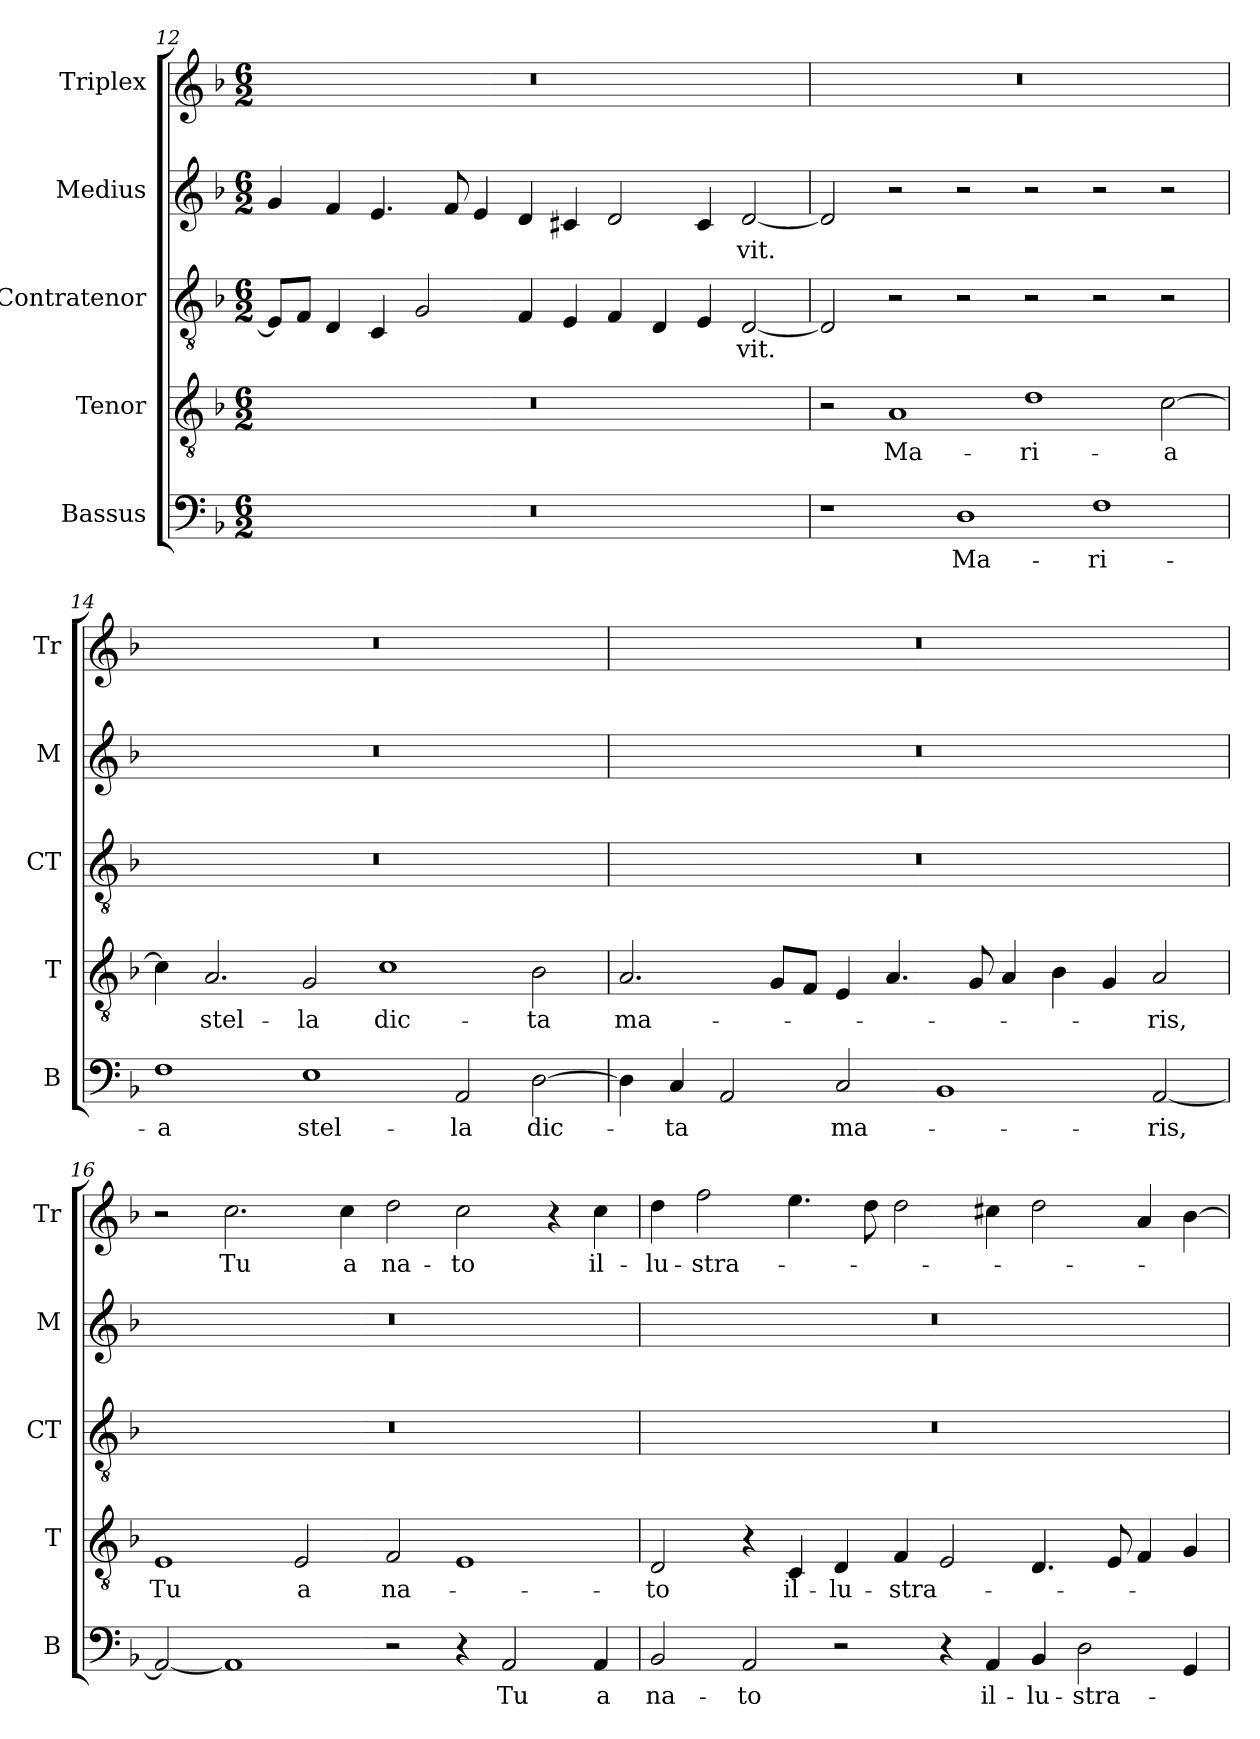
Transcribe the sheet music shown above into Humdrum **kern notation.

**kern	**text	**kern	**text	**kern	**text	**kern	**text	**kern	**text
*part5	*part5	*part4	*part4	*part3	*part3	*part2	*part2	*part1	*part1
*staff5	*staff5	*staff4	*staff4	*staff3	*staff3	*staff2	*staff2	*staff1	*staff1
*I"Bassus	*	*I"Tenor	*	*I"Contratenor	*	*I"Medius	*	*I"Triplex	*
*I'B	*	*I'T	*	*I'CT	*	*I'M	*	*I'Tr	*
*clefF4	*	*clefGv2	*	*clefGv2	*	*clefG2	*	*clefG2	*
*k[b-]	*	*k[b-]	*	*k[b-]	*	*k[b-]	*	*k[b-]	*
*F:	*	*F:	*	*F:	*	*F:	*	*F:	*
*M6/2	*	*M6/2	*	*M6/2	*	*M6/2	*	*M6/2	*
=12	=12	=12	=12	=12	=12	=12	=12	=12	=12
0.r	.	0.r	.	8E/L]	.	4g/	.	0.r	.
.	.	.	.	8F/J	.	.	.	.	.
.	.	.	.	4D/	.	4f/	.	.	.
.	.	.	.	4C/	.	4.e/	.	.	.
.	.	.	.	2G/	.	.	.	.	.
.	.	.	.	.	.	8f/	.	.	.
.	.	.	.	.	.	4e/	.	.	.
.	.	.	.	4F/	.	4d/	.	.	.
.	.	.	.	4E/	.	4c#X/	.	.	.
.	.	.	.	4F/	.	2d/	.	.	.
.	.	.	.	4D/	.	.	.	.	.
.	.	.	.	4E/	.	4c#/	.	.	.
!	!	!	!	!	!LO:LY:b	!	!	!	!
!	!	!	!	!	!	!	!LO:LY:b	!	!
.	.	.	.	[2D/	-vit.	[2d/	-vit.	.	.
!!LO:PB:g=z
=13	=13	=13	=13	=13	=13	=13	=13	=13	=13
1r	.	2r	.	2D/]	.	2d/]	.	0.r	.
!	!	!	!LO:LY:b	!	!	!	!	!	!
.	.	1A	Ma-	2r	.	2r	.	.	.
!	!LO:LY:b	!	!	!	!	!	!	!	!
1D	Ma-	.	.	2r	.	2r	.	.	.
!	!	!	!LO:LY:b	!	!	!	!	!	!
.	.	1d	-ri-	2r	.	2r	.	.	.
!	!LO:LY:b	!	!	!	!	!	!	!	!
1F	-ri-	.	.	2r	.	2r	.	.	.
!	!	!	!LO:LY:b	!	!	!	!	!	!
.	.	[2c\	-a	2r	.	2r	.	.	.
=14	=14	=14	=14	=14	=14	=14	=14	=14	=14
!	!LO:LY:b	!	!	!	!	!	!	!	!
1F	-a	4c\]	.	0.r	.	0.r	.	0.r	.
!	!	!	!LO:LY:b	!	!	!	!	!	!
.	.	2.A/	stel-	.	.	.	.	.	.
!	!LO:LY:b	!	!	!	!	!	!	!	!
!	!	!	!LO:LY:b	!	!	!	!	!	!
1E	stel-	2G/	-la	.	.	.	.	.	.
!	!	!	!LO:LY:b	!	!	!	!	!	!
.	.	1c	dic-	.	.	.	.	.	.
!	!LO:LY:b	!	!	!	!	!	!	!	!
2AA/	-la	.	.	.	.	.	.	.	.
!	!LO:LY:b	!	!	!	!	!	!	!	!
!	!	!	!LO:LY:b	!	!	!	!	!	!
[2D\	dic-	2B-\	-ta	.	.	.	.	.	.
!!LO:LB:g=z
=15	=15	=15	=15	=15	=15	=15	=15	=15	=15
!	!	!	!LO:LY:b	!	!	!	!	!	!
4D\]	.	2.A/	ma-	0.r	.	0.r	.	0.r	.
!	!LO:LY:b	!	!	!	!	!	!	!	!
4C/	-ta	.	.	.	.	.	.	.	.
2AA/	.	.	.	.	.	.	.	.	.
.	.	8G/L	.	.	.	.	.	.	.
.	.	8F/J	.	.	.	.	.	.	.
!	!LO:LY:b	!	!	!	!	!	!	!	!
2C/	ma-	4E/	.	.	.	.	.	.	.
.	.	4.A/	.	.	.	.	.	.	.
1BB-	.	.	.	.	.	.	.	.	.
.	.	8G/	.	.	.	.	.	.	.
.	.	4A/	.	.	.	.	.	.	.
.	.	4B-\	.	.	.	.	.	.	.
.	.	4G/	.	.	.	.	.	.	.
!	!LO:LY:b	!	!	!	!	!	!	!	!
!	!	!	!LO:LY:b	!	!	!	!	!	!
[2AA/	-ris,	2A/	-ris,	.	.	.	.	.	.
=16	=16	=16	=16	=16	=16	=16	=16	=16	=16
!	!	!	!LO:LY:b	!	!	!	!	!	!
2AA/_	.	1E	Tu	0.r	.	0.r	.	2r	.
!	!	!	!	!	!	!	!	!	!LO:LY:b
1AA]	.	.	.	.	.	.	.	2.cc\	Tu
!	!	!	!LO:LY:b	!	!	!	!	!	!
.	.	2E/	a	.	.	.	.	.	.
!	!	!	!	!	!	!	!	!	!LO:LY:b
.	.	.	.	.	.	.	.	4cc\	a
!	!	!	!LO:LY:b	!	!	!	!	!	!
!	!	!	!	!	!	!	!	!	!LO:LY:b
2r	.	2F/	na-	.	.	.	.	2dd\	na-
!	!	!	!	!	!	!	!	!	!LO:LY:b
4r	.	1E	.	.	.	.	.	2cc\	-to
!	!LO:LY:b	!	!	!	!	!	!	!	!
2AA/	Tu	.	.	.	.	.	.	.	.
.	.	.	.	.	.	.	.	4r	.
!	!LO:LY:b	!	!	!	!	!	!	!	!
!	!	!	!	!	!	!	!	!	!LO:LY:b
4AA/	a	.	.	.	.	.	.	4cc\	il-
!!LO:LB:g=z
=17	=17	=17	=17	=17	=17	=17	=17	=17	=17
!	!LO:LY:b	!	!	!	!	!	!	!	!
!	!	!	!LO:LY:b	!	!	!	!	!	!
!	!	!	!	!	!	!	!	!	!LO:LY:b
2BB-/	na-	2D/	-to	0.r	.	0.r	.	4dd\	-lu-
!	!	!	!	!	!	!	!	!	!LO:LY:b
.	.	.	.	.	.	.	.	2ff\	-stra-
!	!LO:LY:b	!	!	!	!	!	!	!	!
2AA/	-to	4r	.	.	.	.	.	.	.
!	!	!	!LO:LY:b	!	!	!	!	!	!
.	.	4C/	il-	.	.	.	.	4.ee\	.
!	!	!	!LO:LY:b	!	!	!	!	!	!
2r	.	4D/	-lu-	.	.	.	.	.	.
.	.	.	.	.	.	.	.	8dd\	.
!	!	!	!LO:LY:b	!	!	!	!	!	!
.	.	4F/	-stra-	.	.	.	.	2dd\	.
4r	.	2E/	.	.	.	.	.	.	.
!	!LO:LY:b	!	!	!	!	!	!	!	!
4AA/	il-	.	.	.	.	.	.	4cc#X\	.
!	!LO:LY:b	!	!	!	!	!	!	!	!
4BB-/	-lu-	4.D/	.	.	.	.	.	2dd\	.
!	!LO:LY:b	!	!	!	!	!	!	!	!
2D\	-stra-	.	.	.	.	.	.	.	.
.	.	8E/	.	.	.	.	.	.	.
.	.	4F/	.	.	.	.	.	4a/	.
4GG/	.	4G/	.	.	.	.	.	[4b-\	.
=	=	=	=	=	=	=	=	=	=
*-	*-	*-	*-	*-	*-	*-	*-	*-	*-
